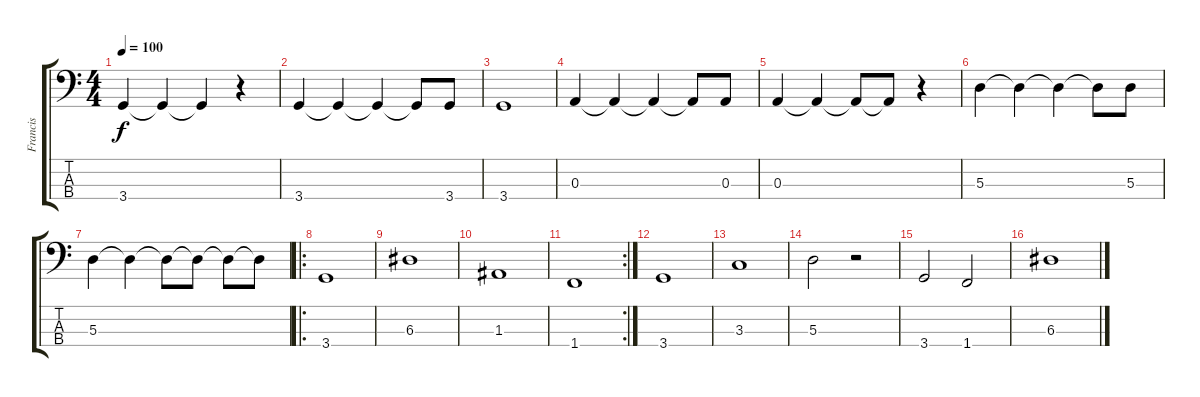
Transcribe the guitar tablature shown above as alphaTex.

\track ("Francis" "Francis") {instrument electricbassfinger}
\staff {score tabs}
\tuning (G2 D2 A1 E1) {hide}
\ts (4 4)
\tempo 100
\clef f4
\ks c
3.4.4{dy f} 3.4{t}.4 3.4{t}.4 r.4 |
3.4.4 3.4{t}.4 3.4{t}.4 3.4{t}.8 3.4.8 |
3.4.1 |
0.3.4 0.3{t}.4 0.3{t}.4 0.3{t}.8 0.3.8 |
0.3.4 0.3{t}.4 0.3{t}.8 0.3{t}.8 r.4 |
5.3.4 5.3{t}.4 5.3{t}.4 5.3{t}.8 5.3.8 |
5.3.4 5.3{t}.4 5.3{t}.8 5.3{t}.8 5.3{t}.8 5.3{t}.8 |
\ro
3.4.1 |
6.3.1 |
1.3.1 |
\rc 2
1.4.1 |
3.4.1 |
3.3.1 |
5.3.2 r.2 |
3.4.2 1.4.2 |
6.3.1
